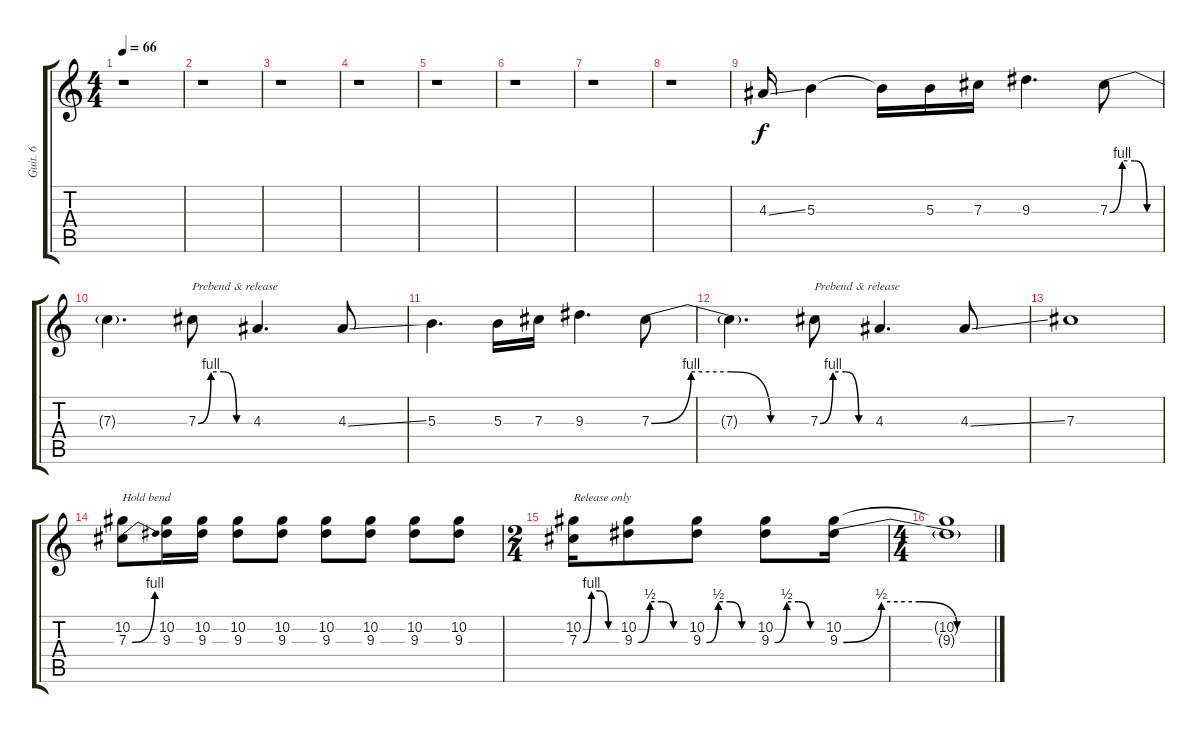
\track ("Guit. 6" "Guit. 6") {instrument distortionguitar}
\staff {score tabs}
\tuning (Eb4 Bb3 Gb3 Db3 Ab2 Eb2) {hide}
\ts (4 4)
\tempo 66
\clef g2
\ks c
r.1{dy f} |
r.1 |
r.1 |
r.1 |
r.1 |
r.1 |
r.1 |
r.1 |
4.3{ss}.16 5.3.4 5.3{t}.16 5.3.16 7.3.16 9.3.4{d} 7.3{be (custom 0 0 15 4 30 4 45 0 60 0)}.8 |
7.3{t}.4{d} 7.3{be (custom 0 0 15 4 30 4 45 0 60 0)}.8{txt "Prebend & release"} 4.3.4{d} 4.3{ss}.8 |
5.3.4{d} 5.3.16 7.3.16 9.3.4{d} 7.3{be (custom 0 0 15 4 30 4 45 0 60 0)}.8 |
7.3{t}.4{d} 7.3{be (custom 0 0 15 4 30 4 45 0 60 0)}.8{txt "Prebend & release"} 4.3.4{d} 4.3{ss}.8 |
7.3.1 |
(10.2 7.3{be (bend 0 0 60 4)}).8{txt "Hold bend"} (10.2 9.3).16 (10.2 9.3).16 (10.2 9.3).8 (10.2 9.3).8 (10.2 9.3).8 (10.2 9.3).8 (10.2 9.3).8 (10.2 9.3).8 |
\ts (2 4)
(10.2 7.3{be (custom 0 0 15 4 30 4 45 0 60 0)}).16{txt "Release only"} (10.2 9.3{be (custom 0 0 15 2 30 2 45 0 60 0)}).8 (10.2 9.3{be (custom 0 0 15 2 30 2 45 0 60 0)}).8 (10.2 9.3{be (custom 0 0 15 2 30 2 45 0 60 0)}).8 (10.2 9.3{be (custom 0 0 15 2 30 2 45 0 60 0)}).16 |
\ts (4 4)
(10.2{t} 9.3{t}).1
